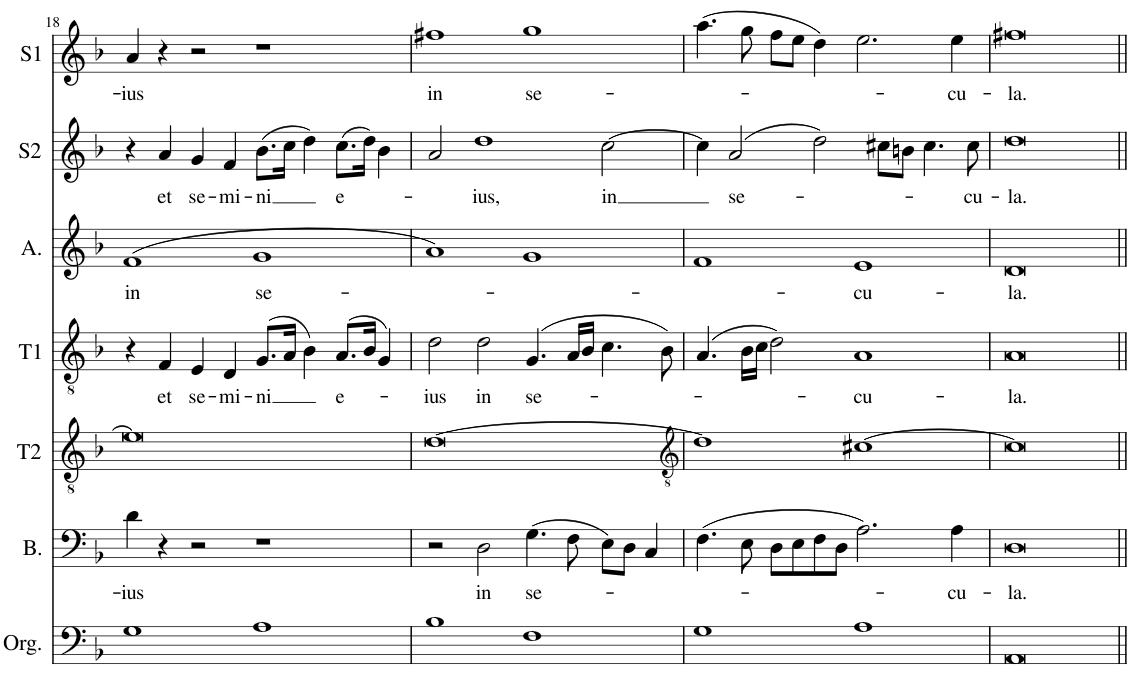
**kern	**kern	**text	**kern	**kern	**text	**kern	**text	**kern	**text	**kern	**text
*part7	*part6	*part6	*part5	*part4	*part4	*part3	*part3	*part2	*part2	*part1	*part1
*staff7	*staff6	*staff6	*staff5	*staff4	*staff4	*staff3	*staff3	*staff2	*staff2	*staff1	*staff1
*I"Orgue	*I"Basse	*	*I"Ténor 2	*I"Ténor 1	*	*I"Alto	*	*I"Soprano 2	*	*I"Soprano 1	*
*I'Org.	*I'B.	*	*I'T2	*I'T1	*	*I'A.	*	*I'S2	*	*I'S1	*
!!LO:PB:g=z
*clefF4	*clefF4	*	*clefGv2	*clefGv2	*	*clefG2	*	*clefG2	*	*clefG2	*
*k[b-]	*k[b-]	*	*k[b-]	*k[b-]	*	*k[b-]	*	*k[b-]	*	*k[b-]	*
*M4/2	*M4/2	*	*M4/2	*M4/2	*	*M4/2	*	*M4/2	*	*M4/2	*
=18	=18	=18	=18	=18	=18	=18	=18	=18	=18	=18	=18
!	!	!LO:LY:b	!	!	!	!	!LO:LY:b	!	!	!	!LO:LY:b
1G	4d\	-ius	0e]	4r	.	(>1f	in	4r	.	4a/	-ius
!	!	!	!	!	!LO:LY:b	!	!	!	!LO:LY:b	!	!
.	4r	.	.	4F/	et	.	.	4a/	et	4r	.
!	!	!	!	!	!LO:LY:b	!	!	!	!LO:LY:b	!	!
.	2r	.	.	4E/	se-	.	.	4g/	se-	2r	.
!	!	!	!	!	!LO:LY:b	!	!	!	!LO:LY:b	!	!
.	.	.	.	4D/	-mi-	.	.	4f/	-mi-	.	.
!	!	!	!	!	!LO:LY:b	!	!LO:LY:b	!	!LO:LY:b	!	!
1A	1r	.	.	(8.G/L	-ni	1g	se-	(8.b-\L	-ni	1r	.
.	.	.	.	16A/Jk	.	.	.	16cc\Jk	.	.	.
.	.	.	.	4B-\)	.	.	.	4dd\)	.	.	.
!	!	!	!	!	!LO:LY:b	!	!	!	!LO:LY:b	!	!
.	.	.	.	(>8.A/L	e-	.	.	(8.cc\L	e-	.	.
.	.	.	.	16B-/Jk	.	.	.	16dd\Jk)	.	.	.
.	.	.	.	4G/)	.	.	.	4b-\	.	.	.
=19	=19	=19	=19	=19	=19	=19	=19	=19	=19	=19	=19
!	!	!	!	!	!LO:LY:b	!	!	!	!	!	!LO:LY:b
1B-	2r	.	[0d	2d\	-ius	1a)	.	2a/	.	1ff#X	in
!	!	!LO:LY:b	!	!	!LO:LY:b	!	!	!	!LO:LY:b	!	!
.	2D\	in	.	2d\	in	.	.	1dd	-ius,	.	.
!	!	!LO:LY:b	!	!	!LO:LY:b	!	!	!	!	!	!LO:LY:b
1F	(4.G\	se-	.	(4.G/	se-	1g	.	.	.	1gg	se-
.	8F\	.	.	16A/LL	.	.	.	.	.	.	.
.	.	.	.	16B-/JJ	.	.	.	.	.	.	.
!	!	!	!	!	!	!	!	!	!LO:LY:b	!	!
.	8E\L)	.	.	4.c\	.	.	.	[2cc\	in	.	.
.	8D\J	.	.	.	.	.	.	.	.	.	.
.	4C/	.	.	.	.	.	.	.	.	.	.
.	.	.	.	8B-\)	.	.	.	.	.	.	.
=20	=20	=20	=20	=20	=20	=20	=20	=20	=20	=20	=20
*	*	*	*clefGv2	*	*	*	*	*	*	*	*
1G	(4.F\	.	1d]	(4.A/	.	1f	.	4cc\]	.	(4.aa\	.
!	!	!	!	!	!	!	!	!	!LO:LY:b	!	!
.	.	.	.	.	.	.	.	(2a/	se-	.	.
.	8E\	.	.	16B-\LL	.	.	.	.	.	8gg\	.
.	.	.	.	16c\JJ	.	.	.	.	.	.	.
.	8D\L	.	.	2d\)	.	.	.	.	.	8ff\L	.
.	8E\	.	.	.	.	.	.	.	.	8ee\J	.
.	8F\	.	.	.	.	.	.	2dd\)	.	4dd\)	.
.	8D\J	.	.	.	.	.	.	.	.	.	.
!	!	!	!	!	!LO:LY:b	!	!LO:LY:b	!	!	!	!
1A	2.A\)	.	[1c#X	1A	-cu-	1e	-cu-	.	.	2.ee\	.
.	.	.	.	.	.	.	.	8cc#X\L	.	.	.
.	.	.	.	.	.	.	.	8bn\J	.	.	.
.	.	.	.	.	.	.	.	4.cc#\	.	.	.
!	!	!LO:LY:b	!	!	!	!	!	!	!	!	!LO:LY:b
.	4A\	-cu-	.	.	.	.	.	.	.	4ee\	cu-
!	!	!	!	!	!	!	!	!	!LO:LY:b	!	!
.	.	.	.	.	.	.	.	8cc#\	-cu-	.	.
=21	=21	=21	=21	=21	=21	=21	=21	=21	=21	=21	=21
!	!	!LO:LY:b	!	!	!LO:LY:b	!	!LO:LY:b	!	!LO:LY:b	!	!LO:LY:b
0AA	0D	-la.	0c#]	0A	-la.	0d	-la.	0dd	-la.	0ff#X	-la.
=||	=||	=||	=||	=||	=||	=||	=||	=||	=||	=||	=||
*-	*-	*-	*-	*-	*-	*-	*-	*-	*-	*-	*-
